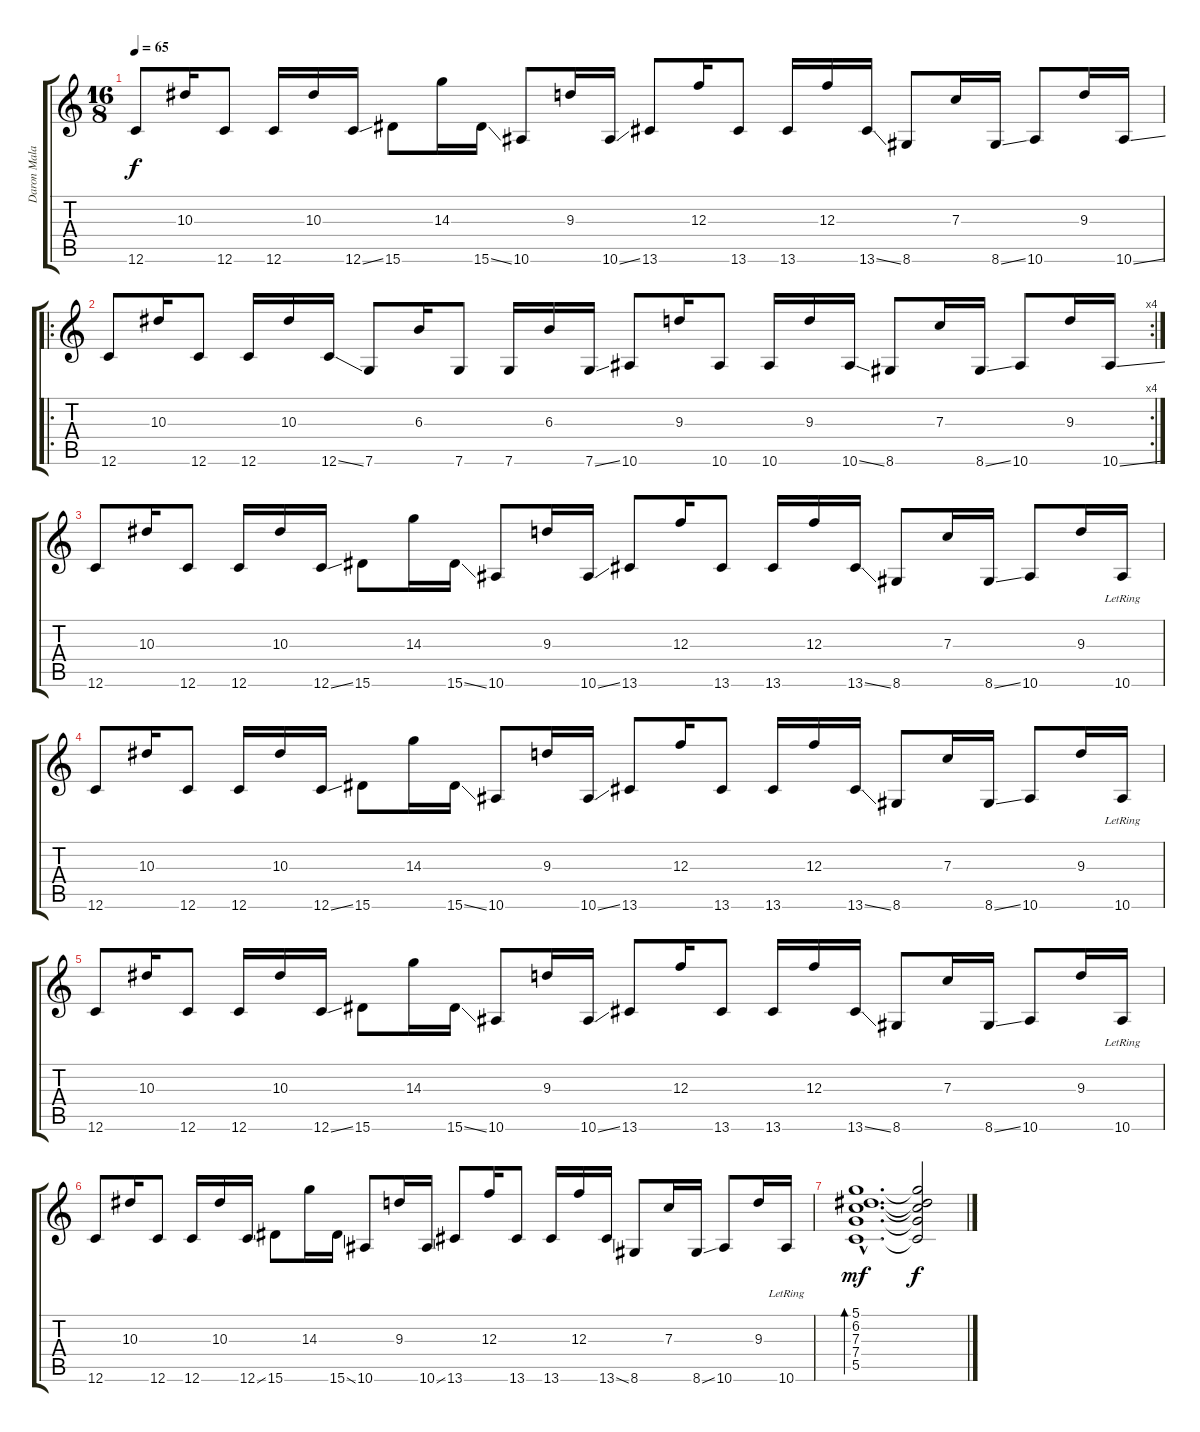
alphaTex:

\track ("Daron Malakian" "Daron Mala") {instrument acousticguitarsteel}
\staff {score tabs}
\tuning (D4 A3 F3 C3 G2 C2) {hide}
\ts (16 8)
\tempo 65
\clef g2
\ks c
12.6.8{dy f volume 9} 10.3.16 12.6.8 12.6.16 10.3.16 12.6{ss}.16 15.6.8 14.3.16 15.6{ss}.16 10.6.8 9.3.16 10.6{ss}.16 13.6.8 12.3.16 13.6.8 13.6.16 12.3.16 13.6{ss}.16 8.6.8 7.3.16 8.6{ss}.16 10.6.8 9.3.16 10.6{ss}.16 |
\ro
\rc 4
12.6.8{volume 13} 10.3.16 12.6.8 12.6.16 10.3.16 12.6{ss}.16 7.6.8 6.3.16 7.6.8 7.6.16 6.3.16 7.6{ss}.16 10.6.8 9.3.16 10.6.8 10.6.16 9.3.16 10.6{ss}.16 8.6.8 7.3.16 8.6{ss}.16 10.6.8 9.3.16 10.6{ss}.16 |
12.6.8{volume 13} 10.3.16 12.6.8 12.6.16 10.3.16 12.6{ss}.16 15.6.8 14.3.16 15.6{ss}.16 10.6.8 9.3.16 10.6{ss}.16 13.6.8 12.3.16 13.6.8 13.6.16 12.3.16 13.6{ss}.16 8.6.8 7.3.16 8.6{ss}.16 10.6.8 9.3.16 10.6{lr}.16 |
12.6.8{volume 13} 10.3.16 12.6.8 12.6.16 10.3.16 12.6{ss}.16 15.6.8 14.3.16 15.6{ss}.16 10.6.8 9.3.16 10.6{ss}.16 13.6.8 12.3.16 13.6.8 13.6.16 12.3.16 13.6{ss}.16 8.6.8 7.3.16 8.6{ss}.16 10.6.8 9.3.16 10.6{lr}.16 |
12.6.8{volume 13} 10.3.16 12.6.8 12.6.16 10.3.16 12.6{ss}.16 15.6.8 14.3.16 15.6{ss}.16 10.6.8 9.3.16 10.6{ss}.16 13.6.8 12.3.16 13.6.8 13.6.16 12.3.16 13.6{ss}.16 8.6.8 7.3.16 8.6{ss}.16 10.6.8 9.3.16 10.6{lr}.16 |
12.6.8{volume 13} 10.3.16 12.6.8 12.6.16 10.3.16 12.6{ss}.16 15.6.8 14.3.16 15.6{ss}.16 10.6.8 9.3.16 10.6{ss}.16 13.6.8 12.3.16 13.6.8 13.6.16 12.3.16 13.6{ss}.16 8.6.8 7.3.16 8.6{ss}.16 10.6.8 9.3.16 10.6{lr}.16 |
(5.1{hac} 6.2{hac} 7.3{hac} 7.4{hac} 5.5{hac}).1{d bd 240 dy mf volume 10} (5.1{t} 6.2{t} 7.3{t} 7.4{t} 5.5{t}).2{dy f}
